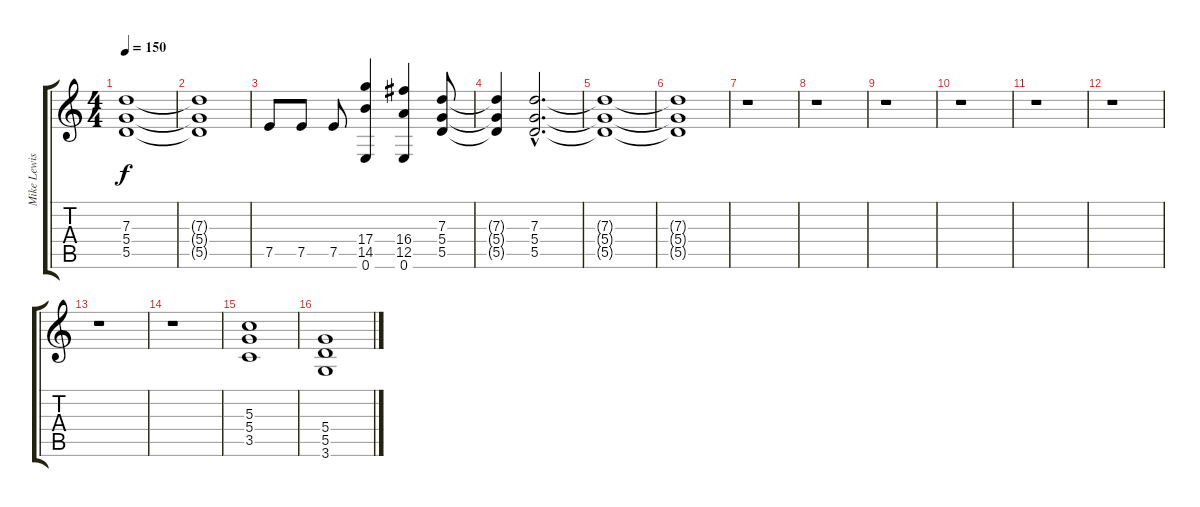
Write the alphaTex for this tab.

\track ("Mike Lewis" "Mike Lewis") {instrument acousticguitarsteel}
\staff {score tabs}
\tuning (E4 B3 G3 D3 A2 E2) {hide}
\ts (4 4)
\tempo 150
\clef g2
\ks c
(7.3{t} 5.4{t} 5.5{t}).1{dy f} |
(7.3{t} 5.4{t} 5.5{t}).1 |
7.5.8 7.5.8 7.5.8 (17.4 14.5 0.6).4 (16.4 12.5 0.6).4 (7.3 5.4 5.5).8 |
(7.3{t} 5.4{t} 5.5{t}).4 (7.3{hac} 5.4{hac} 5.5{hac}).2{d} |
(7.3{t} 5.4{t} 5.5{t}).1 |
(7.3{t} 5.4{t} 5.5{t}).1 |
r.1 |
r.1 |
r.1 |
r.1 |
r.1 |
r.1 |
r.1 |
r.1 |
(5.3 5.4 3.5).1{volume 10 instrument overdrivenguitar} |
(5.4 5.5 3.6).1
